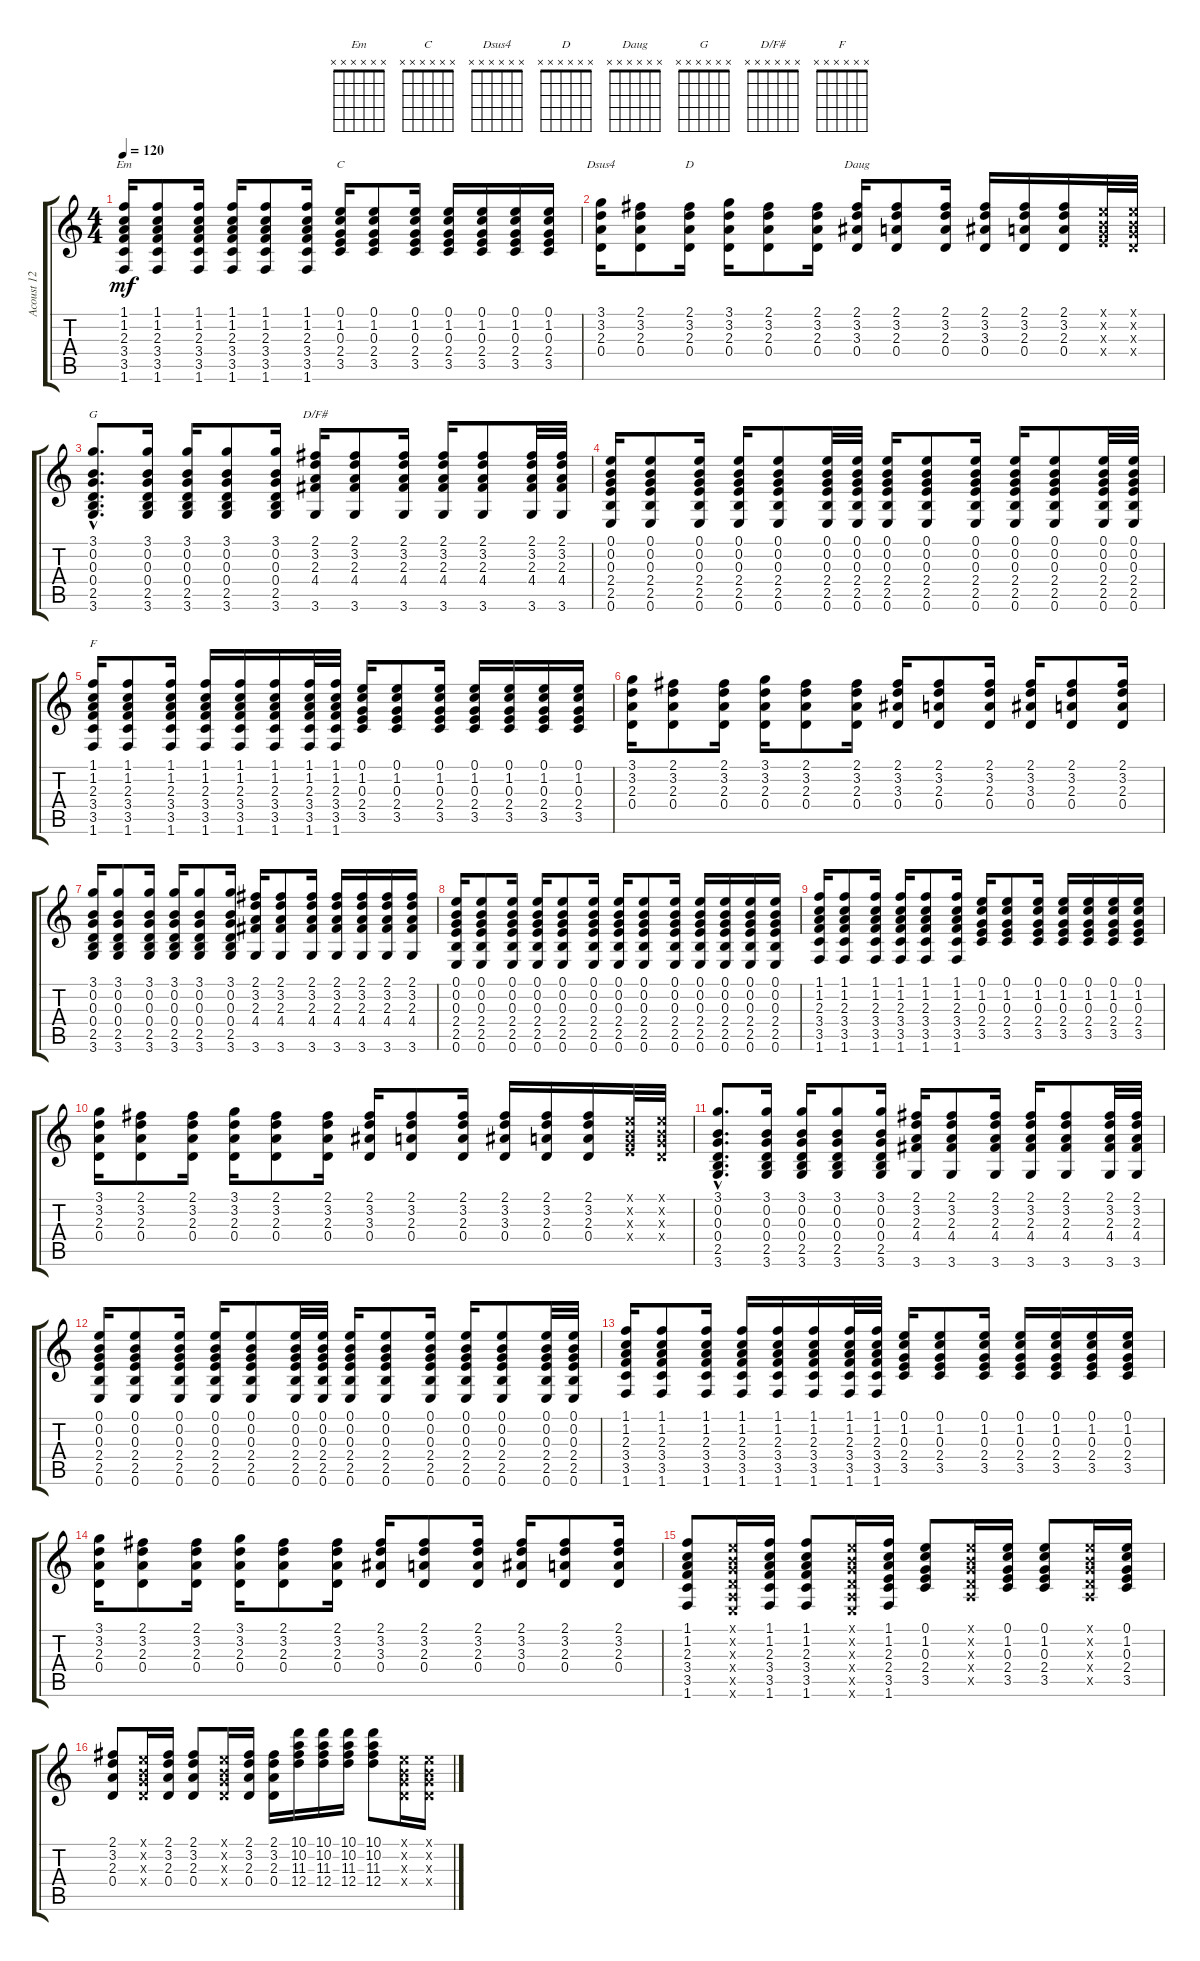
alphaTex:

\track ("Acoust 12 string" "Acoust 12 ") {instrument acousticguitarsteel}
\staff {score tabs}
\tuning (E4 B3 G3 D3 A2 E2) {hide}
\chord ("Em" x x x x x x) {firstfret 0}
\chord ("C" x x x x x x) {firstfret 0}
\chord ("Dsus4" x x x x x x) {firstfret 0}
\chord ("D" x x x x x x) {firstfret 0}
\chord ("Daug" x x x x x x) {firstfret 0}
\chord ("G" x x x x x x) {firstfret 0}
\chord ("D/F#" x x x x x x) {firstfret 0}
\chord ("F" x x x x x x) {firstfret 0}
\ts (4 4)
\tempo 120
\clef g2
\ks c
(1.1 1.2 2.3 3.4 3.5 1.6).16{ch "Em" dy mf} (1.1 1.2 2.3 3.4 3.5 1.6).8 (1.1 1.2 2.3 3.4 3.5 1.6).16 (1.1 1.2 2.3 3.4 3.5 1.6).16 (1.1 1.2 2.3 3.4 3.5 1.6).8 (1.1 1.2 2.3 3.4 3.5 1.6).16 (0.1 1.2 0.3 2.4 3.5).16{ch "C"} (0.1 1.2 0.3 2.4 3.5).8 (0.1 1.2 0.3 2.4 3.5).16 (0.1 1.2 0.3 2.4 3.5).16 (0.1 1.2 0.3 2.4 3.5).16 (0.1 1.2 0.3 2.4 3.5).16 (0.1 1.2 0.3 2.4 3.5).16 |
(3.1 3.2 2.3 0.4).16{ch "Dsus4"} (2.1 3.2 2.3 0.4).8 (2.1 3.2 2.3 0.4).16{ch "D"} (3.1 3.2 2.3 0.4).16 (2.1 3.2 2.3 0.4).8 (2.1 3.2 2.3 0.4).16 (2.1 3.2 3.3 0.4).16{ch "Daug"} (2.1 3.2 2.3 0.4).8 (2.1 3.2 2.3 0.4).16 (2.1 3.2 3.3 0.4).16 (2.1 3.2 2.3 0.4).16 (2.1 3.2 2.3 0.4).16 (0.1{x} 0.2{x} 0.3{x} 2.4{x}).32 (0.1{x} 0.2{x} 0.3{x} 0.4{x}).32 |
(3.1{hac} 0.2{hac} 0.3{hac} 0.4{hac} 2.5{hac} 3.6{hac}).8{d ch "G"} (3.1 0.2 0.3 0.4 2.5 3.6).16 (3.1 0.2 0.3 0.4 2.5 3.6).16 (3.1 0.2 0.3 0.4 2.5 3.6).8 (3.1 0.2 0.3 0.4 2.5 3.6).16 (2.1 3.2 2.3 4.4 3.6).16{ch "D/F#"} (2.1 3.2 2.3 4.4 3.6).8 (2.1 3.2 2.3 4.4 3.6).16 (2.1 3.2 2.3 4.4 3.6).16 (2.1 3.2 2.3 4.4 3.6).8 (2.1 3.2 2.3 4.4 3.6).32 (2.1 3.2 2.3 4.4 3.6).32 |
(0.1 0.2 0.3 2.4 2.5 0.6).16 (0.1 0.2 0.3 2.4 2.5 0.6).8 (0.1 0.2 0.3 2.4 2.5 0.6).16 (0.1 0.2 0.3 2.4 2.5 0.6).16 (0.1 0.2 0.3 2.4 2.5 0.6).8 (0.1 0.2 0.3 2.4 2.5 0.6).32 (0.1 0.2 0.3 2.4 2.5 0.6).32 (0.1 0.2 0.3 2.4 2.5 0.6).16 (0.1 0.2 0.3 2.4 2.5 0.6).8 (0.1 0.2 0.3 2.4 2.5 0.6).16 (0.1 0.2 0.3 2.4 2.5 0.6).16 (0.1 0.2 0.3 2.4 2.5 0.6).8 (0.1 0.2 0.3 2.4 2.5 0.6).32 (0.1 0.2 0.3 2.4 2.5 0.6).32 |
(1.1 1.2 2.3 3.4 3.5 1.6).16{ch "F"} (1.1 1.2 2.3 3.4 3.5 1.6).8 (1.1 1.2 2.3 3.4 3.5 1.6).16 (1.1 1.2 2.3 3.4 3.5 1.6).16 (1.1 1.2 2.3 3.4 3.5 1.6).16 (1.1 1.2 2.3 3.4 3.5 1.6).16 (1.1 1.2 2.3 3.4 3.5 1.6).32 (1.1 1.2 2.3 3.4 3.5 1.6).32 (0.1 1.2 0.3 2.4 3.5).16 (0.1 1.2 0.3 2.4 3.5).8 (0.1 1.2 0.3 2.4 3.5).16 (0.1 1.2 0.3 2.4 3.5).16 (0.1 1.2 0.3 2.4 3.5).16 (0.1 1.2 0.3 2.4 3.5).16 (0.1 1.2 0.3 2.4 3.5).16 |
(3.1 3.2 2.3 0.4).16 (2.1 3.2 2.3 0.4).8 (2.1 3.2 2.3 0.4).16 (3.1 3.2 2.3 0.4).16 (2.1 3.2 2.3 0.4).8 (2.1 3.2 2.3 0.4).16 (2.1 3.2 3.3 0.4).16 (2.1 3.2 2.3 0.4).8 (2.1 3.2 2.3 0.4).16 (2.1 3.2 3.3 0.4).16 (2.1 3.2 2.3 0.4).8 (2.1 3.2 2.3 0.4).16 |
(3.1 0.2 0.3 0.4 2.5 3.6).16 (3.1 0.2 0.3 0.4 2.5 3.6).8 (3.1 0.2 0.3 0.4 2.5 3.6).16 (3.1 0.2 0.3 0.4 2.5 3.6).16 (3.1 0.2 0.3 0.4 2.5 3.6).8 (3.1 0.2 0.3 0.4 2.5 3.6).16 (2.1 3.2 2.3 4.4 3.6).16 (2.1 3.2 2.3 4.4 3.6).8 (2.1 3.2 2.3 4.4 3.6).16 (2.1 3.2 2.3 4.4 3.6).16 (2.1 3.2 2.3 4.4 3.6).16 (2.1 3.2 2.3 4.4 3.6).16 (2.1 3.2 2.3 4.4 3.6).16 |
(0.1 0.2 0.3 2.4 2.5 0.6).16 (0.1 0.2 0.3 2.4 2.5 0.6).8 (0.1 0.2 0.3 2.4 2.5 0.6).16 (0.1 0.2 0.3 2.4 2.5 0.6).16 (0.1 0.2 0.3 2.4 2.5 0.6).8 (0.1 0.2 0.3 2.4 2.5 0.6).16 (0.1 0.2 0.3 2.4 2.5 0.6).16 (0.1 0.2 0.3 2.4 2.5 0.6).8 (0.1 0.2 0.3 2.4 2.5 0.6).16 (0.1 0.2 0.3 2.4 2.5 0.6).16 (0.1 0.2 0.3 2.4 2.5 0.6).16 (0.1 0.2 0.3 2.4 2.5 0.6).16 (0.1 0.2 0.3 2.4 2.5 0.6).16 |
(1.1 1.2 2.3 3.4 3.5 1.6).16 (1.1 1.2 2.3 3.4 3.5 1.6).8 (1.1 1.2 2.3 3.4 3.5 1.6).16 (1.1 1.2 2.3 3.4 3.5 1.6).16 (1.1 1.2 2.3 3.4 3.5 1.6).8 (1.1 1.2 2.3 3.4 3.5 1.6).16 (0.1 1.2 0.3 2.4 3.5).16 (0.1 1.2 0.3 2.4 3.5).8 (0.1 1.2 0.3 2.4 3.5).16 (0.1 1.2 0.3 2.4 3.5).16 (0.1 1.2 0.3 2.4 3.5).16 (0.1 1.2 0.3 2.4 3.5).16 (0.1 1.2 0.3 2.4 3.5).16 |
(3.1 3.2 2.3 0.4).16 (2.1 3.2 2.3 0.4).8 (2.1 3.2 2.3 0.4).16 (3.1 3.2 2.3 0.4).16 (2.1 3.2 2.3 0.4).8 (2.1 3.2 2.3 0.4).16 (2.1 3.2 3.3 0.4).16 (2.1 3.2 2.3 0.4).8 (2.1 3.2 2.3 0.4).16 (2.1 3.2 3.3 0.4).16 (2.1 3.2 2.3 0.4).16 (2.1 3.2 2.3 0.4).16 (0.1{x} 0.2{x} 0.3{x} 2.4{x}).32 (0.1{x} 0.2{x} 0.3{x} 0.4{x}).32 |
(3.1{hac} 0.2{hac} 0.3{hac} 0.4{hac} 2.5{hac} 3.6{hac}).8{d} (3.1 0.2 0.3 0.4 2.5 3.6).16 (3.1 0.2 0.3 0.4 2.5 3.6).16 (3.1 0.2 0.3 0.4 2.5 3.6).8 (3.1 0.2 0.3 0.4 2.5 3.6).16 (2.1 3.2 2.3 4.4 3.6).16 (2.1 3.2 2.3 4.4 3.6).8 (2.1 3.2 2.3 4.4 3.6).16 (2.1 3.2 2.3 4.4 3.6).16 (2.1 3.2 2.3 4.4 3.6).8 (2.1 3.2 2.3 4.4 3.6).32 (2.1 3.2 2.3 4.4 3.6).32 |
(0.1 0.2 0.3 2.4 2.5 0.6).16 (0.1 0.2 0.3 2.4 2.5 0.6).8 (0.1 0.2 0.3 2.4 2.5 0.6).16 (0.1 0.2 0.3 2.4 2.5 0.6).16 (0.1 0.2 0.3 2.4 2.5 0.6).8 (0.1 0.2 0.3 2.4 2.5 0.6).32 (0.1 0.2 0.3 2.4 2.5 0.6).32 (0.1 0.2 0.3 2.4 2.5 0.6).16 (0.1 0.2 0.3 2.4 2.5 0.6).8 (0.1 0.2 0.3 2.4 2.5 0.6).16 (0.1 0.2 0.3 2.4 2.5 0.6).16 (0.1 0.2 0.3 2.4 2.5 0.6).8 (0.1 0.2 0.3 2.4 2.5 0.6).32 (0.1 0.2 0.3 2.4 2.5 0.6).32 |
(1.1 1.2 2.3 3.4 3.5 1.6).16 (1.1 1.2 2.3 3.4 3.5 1.6).8 (1.1 1.2 2.3 3.4 3.5 1.6).16 (1.1 1.2 2.3 3.4 3.5 1.6).16 (1.1 1.2 2.3 3.4 3.5 1.6).16 (1.1 1.2 2.3 3.4 3.5 1.6).16 (1.1 1.2 2.3 3.4 3.5 1.6).32 (1.1 1.2 2.3 3.4 3.5 1.6).32 (0.1 1.2 0.3 2.4 3.5).16 (0.1 1.2 0.3 2.4 3.5).8 (0.1 1.2 0.3 2.4 3.5).16 (0.1 1.2 0.3 2.4 3.5).16 (0.1 1.2 0.3 2.4 3.5).16 (0.1 1.2 0.3 2.4 3.5).16 (0.1 1.2 0.3 2.4 3.5).16 |
(3.1 3.2 2.3 0.4).16 (2.1 3.2 2.3 0.4).8 (2.1 3.2 2.3 0.4).16 (3.1 3.2 2.3 0.4).16 (2.1 3.2 2.3 0.4).8 (2.1 3.2 2.3 0.4).16 (2.1 3.2 3.3 0.4).16 (2.1 3.2 2.3 0.4).8 (2.1 3.2 2.3 0.4).16 (2.1 3.2 3.3 0.4).16 (2.1 3.2 2.3 0.4).8 (2.1 3.2 2.3 0.4).16 |
(1.1 1.2 2.3 3.4 3.5 1.6).8 (0.1{x} 0.2{x} 0.3{x} 0.4{x} 0.5{x} 0.6{x}).16 (1.1 1.2 2.3 3.4 3.5 1.6).16 (1.1 1.2 2.3 3.4 3.5 1.6).8 (0.1{x} 0.2{x} 0.3{x} 0.4{x} 0.5{x} 0.6{x}).16 (1.1 1.2 2.3 2.4 3.5 1.6).16 (0.1 1.2 0.3 2.4 3.5).8 (0.1{x} 0.2{x} 0.3{x} 0.4{x} 0.5{x}).16 (0.1 1.2 0.3 2.4 3.5).16 (0.1 1.2 0.3 2.4 3.5).8 (0.1{x} 0.2{x} 0.3{x} 0.4{x} 0.5{x}).16 (0.1 1.2 0.3 2.4 3.5).16 |
(2.1 3.2 2.3 0.4).8 (0.1{x} 0.2{x} 0.3{x} 0.4{x}).16 (2.1 3.2 2.3 0.4).16 (2.1 3.2 2.3 0.4).8 (0.1{x} 0.2{x} 0.3{x} 0.4{x}).16 (2.1 3.2 2.3 0.4).16 (2.1 3.2 2.3 0.4).16 (10.1 10.2 11.3 12.4).16 (10.1 10.2 11.3 12.4).16 (10.1 10.2 11.3 12.4).16 (10.1 10.2 11.3 12.4).8 (0.1{x} 0.2{x} 0.3{x} 0.4{x}).16 (0.1{x} 0.2{x} 0.3{x} 0.4{x}).16
